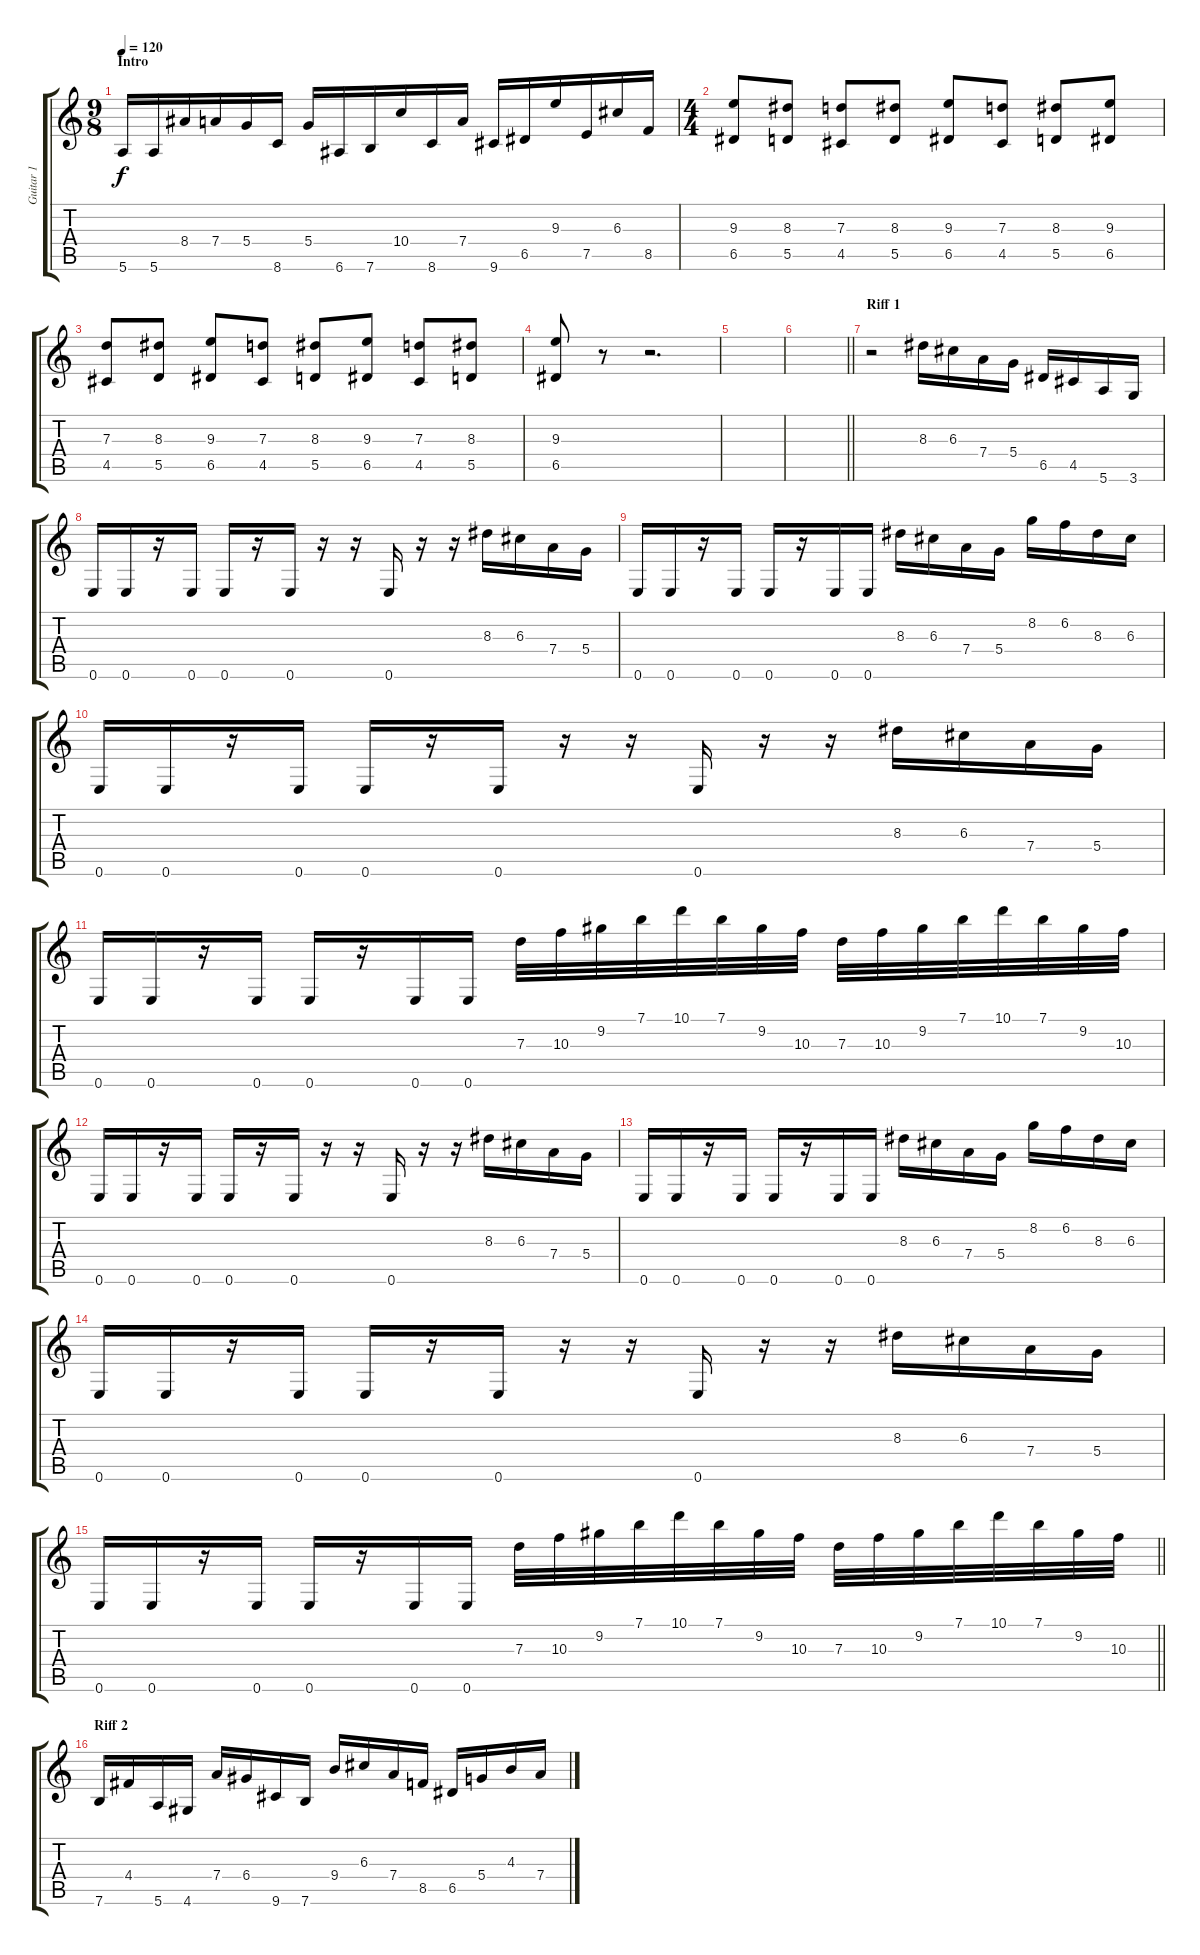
\track ("Guitar 1" "Guitar 1") {instrument distortionguitar}
\staff {score tabs}
\tuning (E4 B3 G3 D3 A2 E2) {hide}
\ts (9 8)
\section ("" "Intro")
\tempo 120
\clef g2
\ks c
5.6.16{dy f instrument distortionguitar} 5.6.16 8.4.16 7.4.16 5.4.16 8.6.16 5.4.16 6.6.16 7.6.16 10.4.16 8.6.16 7.4.16 9.6.16 6.5.16 9.3.16 7.5.16 6.3.16 8.5.16 |
\ts (4 4)
(9.3 6.5).8 (8.3 5.5).8 (7.3 4.5).8 (8.3 5.5).8 (9.3 6.5).8 (7.3 4.5).8 (8.3 5.5).8 (9.3 6.5).8 |
(7.3 4.5).8 (8.3 5.5).8 (9.3 6.5).8 (7.3 4.5).8 (8.3 5.5).8 (9.3 6.5).8 (7.3 4.5).8 (8.3 5.5).8 |
(9.3 6.5).8 r.8 r.2{d} |
|
\barLineRight lightlight
|
\section ("" "Riff 1")
r.2 8.3.16 6.3.16 7.4.16 5.4.16 6.5.16 4.5.16 5.6.16 3.6.16 |
0.6.16 0.6.16 r.16 0.6.16 0.6.16 r.16 0.6.16 r.16 r.16 0.6.16 r.16 r.16 8.3.16 6.3.16 7.4.16 5.4.16 |
0.6.16 0.6.16 r.16 0.6.16 0.6.16 r.16 0.6.16 0.6.16 8.3.16 6.3.16 7.4.16 5.4.16 8.2.16 6.2.16 8.3.16 6.3.16 |
0.6.16 0.6.16 r.16 0.6.16 0.6.16 r.16 0.6.16 r.16 r.16 0.6.16 r.16 r.16 8.3.16 6.3.16 7.4.16 5.4.16 |
0.6.16 0.6.16 r.16 0.6.16 0.6.16 r.16 0.6.16 0.6.16 7.3.32 10.3.32 9.2.32 7.1.32 10.1.32 7.1.32 9.2.32 10.3.32 7.3.32 10.3.32 9.2.32 7.1.32 10.1.32 7.1.32 9.2.32 10.3.32 |
0.6.16 0.6.16 r.16 0.6.16 0.6.16 r.16 0.6.16 r.16 r.16 0.6.16 r.16 r.16 8.3.16 6.3.16 7.4.16 5.4.16 |
0.6.16 0.6.16 r.16 0.6.16 0.6.16 r.16 0.6.16 0.6.16 8.3.16 6.3.16 7.4.16 5.4.16 8.2.16 6.2.16 8.3.16 6.3.16 |
0.6.16 0.6.16 r.16 0.6.16 0.6.16 r.16 0.6.16 r.16 r.16 0.6.16 r.16 r.16 8.3.16 6.3.16 7.4.16 5.4.16 |
\barLineRight lightlight
0.6.16 0.6.16 r.16 0.6.16 0.6.16 r.16 0.6.16 0.6.16 7.3.32 10.3.32 9.2.32 7.1.32 10.1.32 7.1.32 9.2.32 10.3.32 7.3.32 10.3.32 9.2.32 7.1.32 10.1.32 7.1.32 9.2.32 10.3.32 |
\section ("" "Riff 2")
7.6.16 4.4.16 5.6.16 4.6.16 7.4.16 6.4.16 9.6.16 7.6.16 9.4.16 6.3.16 7.4.16 8.5.16 6.5.16 5.4.16 4.3.16 7.4.16
